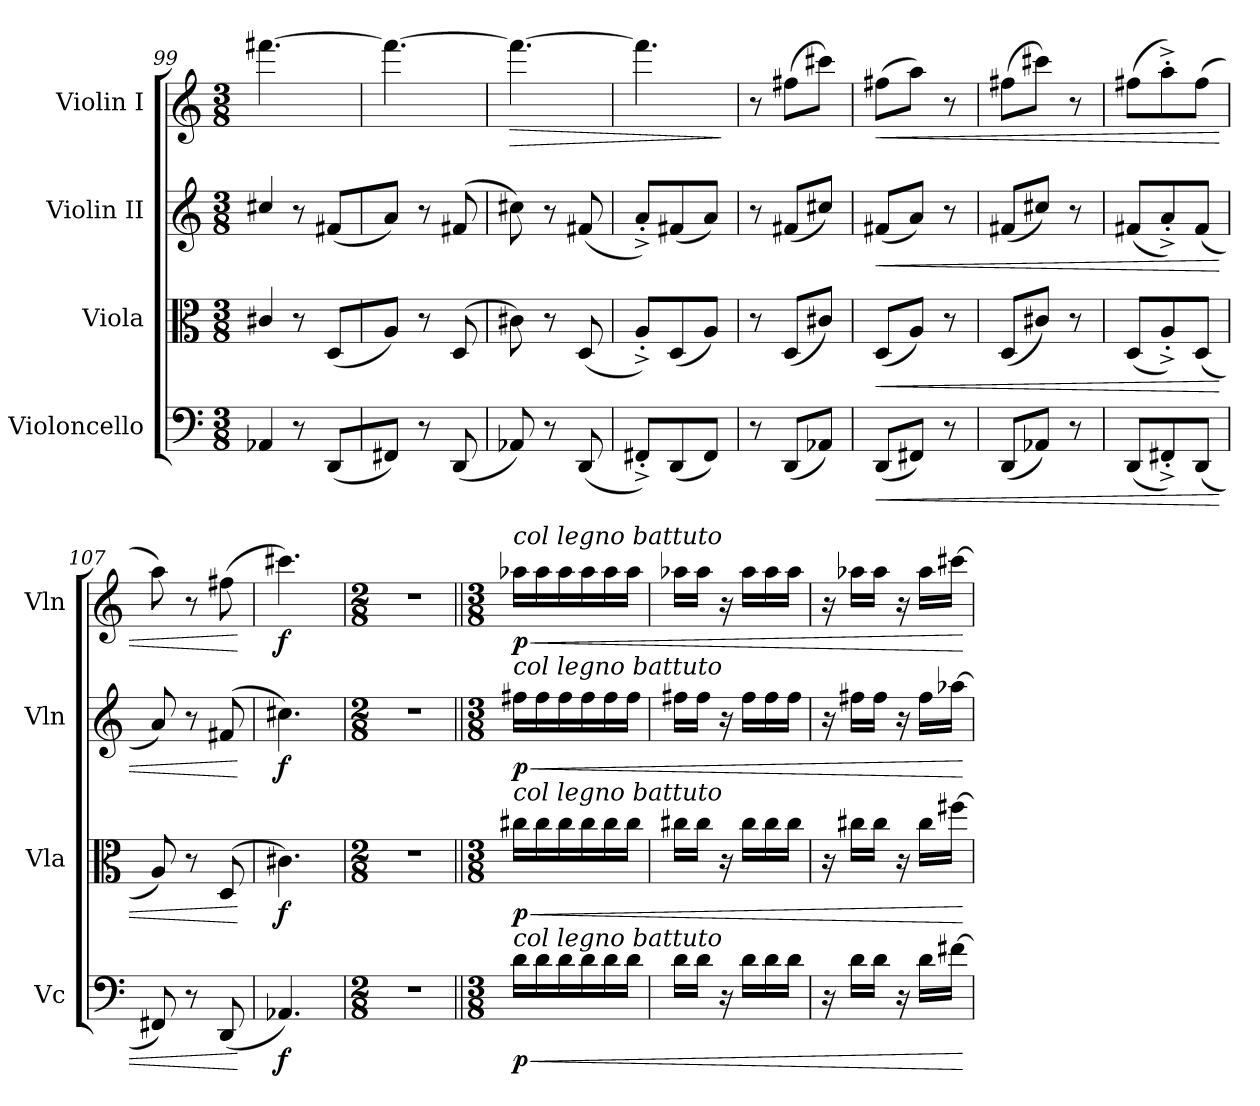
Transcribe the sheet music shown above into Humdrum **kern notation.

**kern	**dynam	**kern	**dynam	**kern	**dynam	**kern	**dynam
*part4	*part4	*part3	*part3	*part2	*part2	*part1	*part1
*staff4	*staff4	*staff3	*staff3	*staff2	*staff2	*staff1	*staff1
*I"Violoncello	*	*I"Viola	*	*I"Violin II	*	*I"Violin I	*
*I'Vc	*	*I'Vla	*	*I'Vln	*	*I'Vln	*
*clefF4	*	*clefC3	*	*clefG2	*	*clefG2	*
*k[]	*	*k[]	*	*k[]	*	*k[]	*
*M3/8	*	*M3/8	*	*M3/8	*	*M3/8	*
=99	=99	=99	=99	=99	=99	=99	=99
8AA-X/J	.	8c#X/J	.	8cc#X/J	.	[4.fff#X\	.
8r	.	8r	.	8r	.	.	.
(8DD/L	.	(8D/L	.	(8f#X/L	.	.	.
=100	=100	=100	=100	=100	=100	=100	=100
8FF#X/J)	.	8A/J)	.	8a/J)	.	4.fff#\_	.
8r	.	8r	.	8r	.	.	.
(8DD/	.	(8D/	.	(8f#X/	.	.	.
=101	=101	=101	=101	=101	=101	=101	=101
!	!	!	!	!	!	!	!LO:HP:b
8AA-X/)	.	8c#X\)	.	8cc#X\)	.	4.fff#\_	>
8r	.	8r	.	8r	.	.	.
(8DD/	.	(8D/	.	(8f#X/	.	.	.
=102	=102	=102	=102	=102	=102	=102	=102
8FF#X'^/L)	.	8A'^/L)	.	8a'^/L)	.	4.fff#\]	.
(8DD/	.	(8D/	.	(8f#X/	.	.	.
8FF#/J)	.	8A/J)	.	8a/J)	.	.	.
.	.	.	.	.	.	.	]
=103	=103	=103	=103	=103	=103	=103	=103
8r	.	8r	.	8r	.	8r	.
(8DD/L	.	(8D/L	.	(8f#X/L	.	(8ff#X\L	.
8AA-X/J)	.	8c#X/J)	.	8cc#X/J)	.	8ccc#X\J)	.
!!LO:PB:g=z
=104	=104	=104	=104	=104	=104	=104	=104
!	!LO:HP:b	!	!LO:HP:b	!	!LO:HP:b	!	!LO:HP:b
(8DD/L	<	(8D/L	<	(8f#X/L	<	(8ff#X\L	<
8FF#X/J)	.	8A/J)	.	8a/J)	.	8aa\J)	.
8r	.	8r	.	8r	.	8r	.
=105	=105	=105	=105	=105	=105	=105	=105
(8DD/L	.	(8D/L	.	(8f#X/L	.	(8ff#X\L	.
8AA-X/J)	.	8c#X/J)	.	8cc#X/J)	.	8ccc#X\J)	.
8r	.	8r	.	8r	.	8r	.
=106	=106	=106	=106	=106	=106	=106	=106
(8DD/L	.	(8D/L	.	(8f#X/L	.	(8ff#X\L	.
8FF#X'^/)	.	8A'^/)	.	8a'^/)	.	8aa'^\)	.
(8DD/J	.	(8D/J	.	(8f#/J	.	(8ff#\J	.
=107	=107	=107	=107	=107	=107	=107	=107
8FF#X/)	.	8A/)	.	8a/)	.	8aa\)	.
8r	.	8r	.	8r	.	8r	.
(8DD/	.	(8D/	.	(8f#X/	.	(8ff#X\	.
.	[	.	[	.	[	.	[
=108	=108	=108	=108	=108	=108	=108	=108
!	!LO:DY:b	!	!LO:DY:b	!	!LO:DY:b	!	!LO:DY:b
4.AA-X/)	f	4.c#X\)	f	4.cc#X\)	f	4.ccc#X\)	f
=109	=109	=109	=109	=109	=109	=109	=109
*M2/8	*	*M2/8	*	*M2/8	*	*M2/8	*
4r	.	4r	.	4r	.	4r	.
=110||	=110||	=110||	=110||	=110||	=110||	=110||	=110||
*M3/8	*	*M3/8	*	*M3/8	*	*M3/8	*
*	*	*	*	*	*	*MM60	*
!	!	!	!	!	!	!LO:TX:a:i:t=col legno battuto	!
!	!	!	!	!LO:TX:a:i:t=col legno battuto	!	!	!
!	!	!LO:TX:a:i:t=col legno battuto	!	!	!	!	!
!LO:TX:a:i:t=col legno battuto	!	!	!	!	!	!	!
!	!LO:HP:b	!	!LO:HP:b	!	!LO:HP:b	!	!LO:HP:b
!	!LO:DY:n=1:b	!	!LO:DY:n=1:b	!	!LO:DY:n=1:b	!	!LO:DY:n=1:b
16d\LL	< p	16cc#X\LL	< p	16ff#X\LL	< p	16aa-X\LL	< p
16d\	.	16cc#\	.	16ff#\	.	16aa-\	.
16d\	.	16cc#\	.	16ff#\	.	16aa-\	.
16d\	.	16cc#\	.	16ff#\	.	16aa-\	.
16d\	.	16cc#\	.	16ff#\	.	16aa-\	.
16d\JJ	.	16cc#\JJ	.	16ff#\JJ	.	16aa-\JJ	.
=111	=111	=111	=111	=111	=111	=111	=111
16d\LL	.	16cc#X\LL	.	16ff#X\LL	.	16aa-X\LL	.
16d\JJ	.	16cc#\JJ	.	16ff#\JJ	.	16aa-\JJ	.
16r	.	16r	.	16r	.	16r	.
16d\LL	.	16cc#\LL	.	16ff#\LL	.	16aa-\LL	.
16d\	.	16cc#\	.	16ff#\	.	16aa-\	.
16d\JJ	.	16cc#\JJ	.	16ff#\JJ	.	16aa-\JJ	.
!!LO:LB:g=z
=112	=112	=112	=112	=112	=112	=112	=112
16r	.	16r	.	16r	.	16r	.
16d\LL	.	16cc#X\LL	.	16ff#X\LL	.	16aa-X\LL	.
16d\JJ	.	16cc#\JJ	.	16ff#\JJ	.	16aa-\JJ	.
16r	.	16r	.	16r	.	16r	.
16d\LL	.	16cc#\LL	.	16ff#\LL	.	16aa-\LL	.
[16f#X\JJ	.	[16ff#X\JJ	.	[16aa-X\JJ	.	[16ccc#X\JJ	.
.	[	.	[	.	[	.	[
=	=	=	=	=	=	=	=
*-	*-	*-	*-	*-	*-	*-	*-
